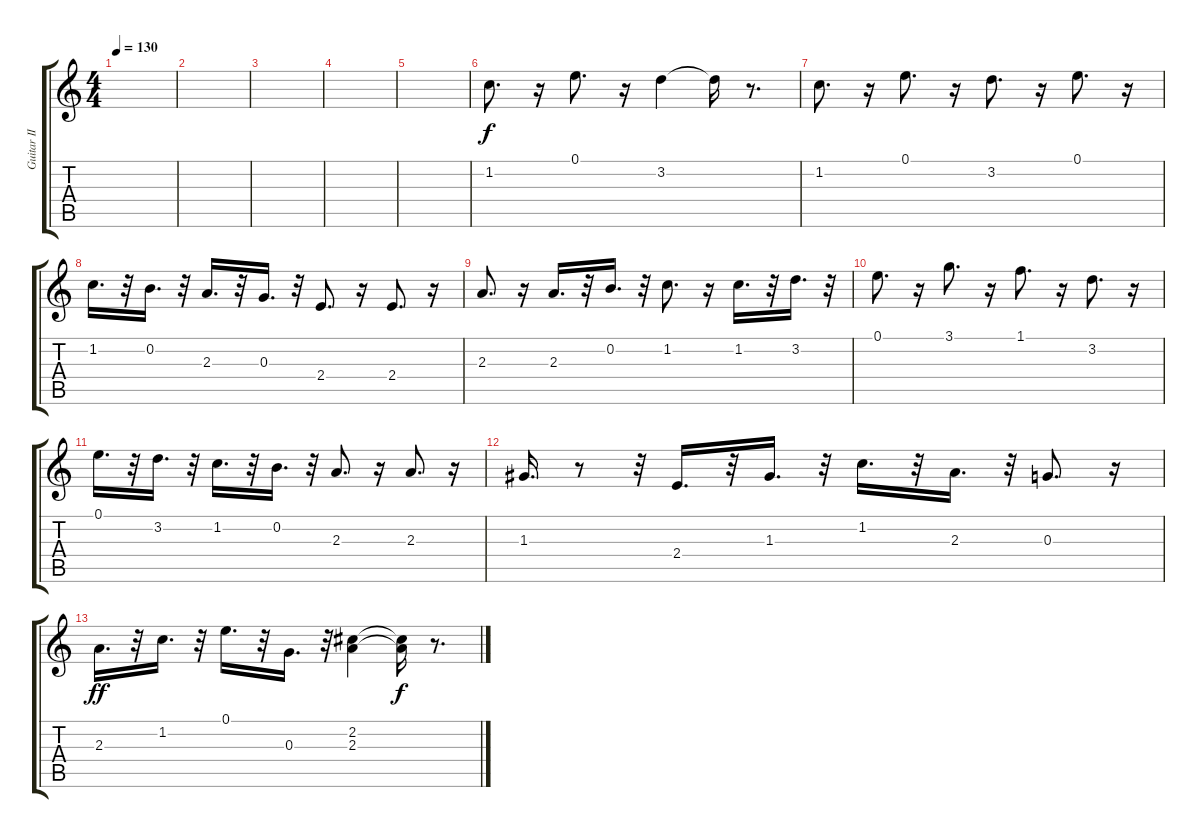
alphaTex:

\track ("Guitar II" "Guitar II") {instrument acousticguitarsteel}
\staff {score tabs}
\tuning (E4 B3 G3 D3 A2 E2) {hide}
\ts (4 4)
\tempo 130
\clef g2
\ks c
|
|
|
|
|
1.2.8{d} r.16 0.1.8{d} r.16 3.2.4 3.2{t}.16 r.8{d} |
1.2.8{d} r.16 0.1.8{d} r.16 3.2.8{d} r.16 0.1.8{d} r.16 |
1.2.16{d} r.32 0.2.16{d} r.32 2.3.16{d} r.32 0.3.16{d} r.32 2.4.8{d} r.16 2.4.8{d} r.16 |
2.3.8{d} r.16 2.3.16{d} r.32 0.2.16{d} r.32 1.2.8{d} r.16 1.2.16{d} r.32 3.2.16{d} r.32 |
0.1.8{d} r.16 3.1.8{d} r.16 1.1.8{d} r.16 3.2.8{d} r.16 |
0.1.16{d} r.32 3.2.16{d} r.32 1.2.16{d} r.32 0.2.16{d} r.32 2.3.8{d} r.16 2.3.8{d} r.16 |
1.3.16{d} r.8 r.32 2.4.16{d} r.32 1.3.16{d} r.32 1.2.16{d} r.32 2.3.16{d} r.32 0.3.8{d} r.16 |
2.3.16{d dy ff} r.32 1.2.16{d} r.32 0.1.16{d} r.32 0.3.16{d} r.32 (2.2 2.3).4 (2.2{t} 2.3{t}).16{dy f} r.8{d}
